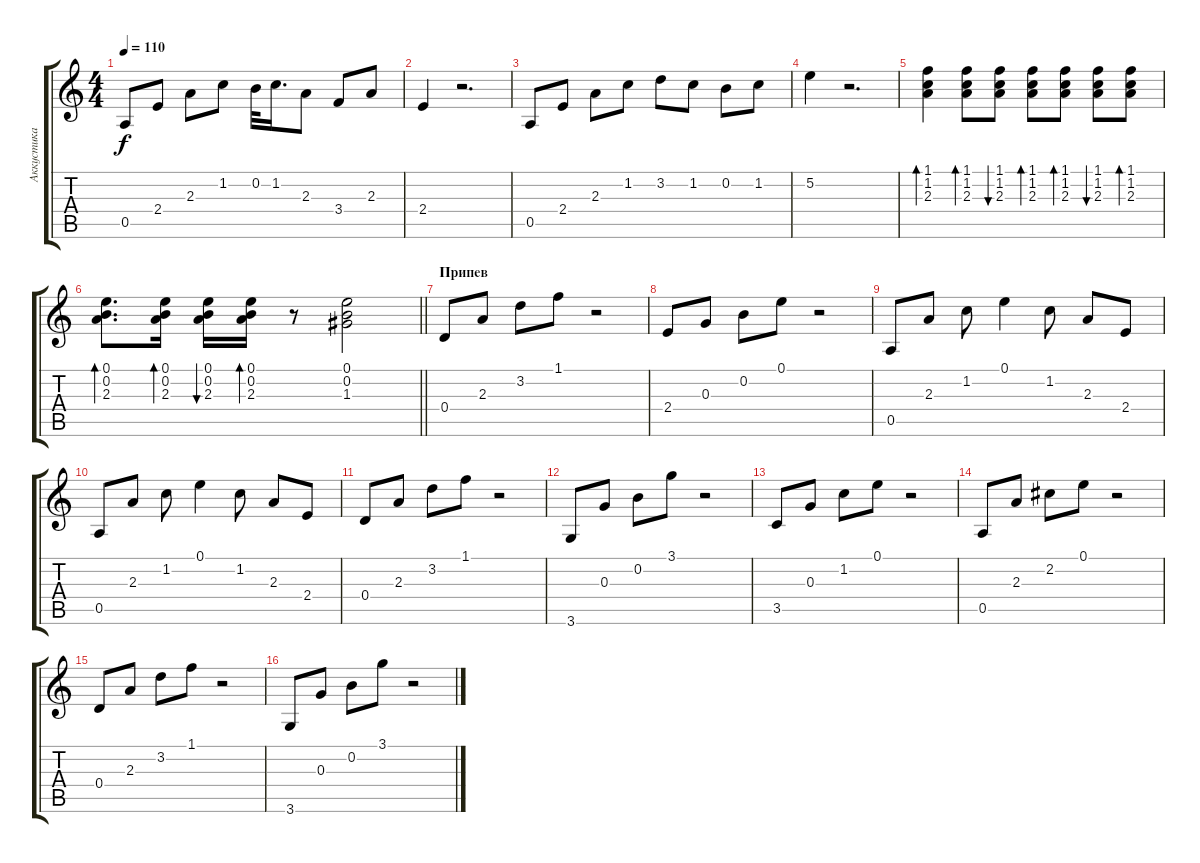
\track ("Аккустика" "Аккустика") {instrument acousticguitarnylon}
\staff {score tabs}
\tuning (E4 B3 G3 D3 A2 E2) {hide}
\ts (4 4)
\tempo 110
\clef g2
\ks c
0.5.8{dy f} 2.4.8 2.3.8 1.2.8 0.2.32 1.2.16{d} 2.3.8 3.4.8 2.3.8 |
2.4.4 r.2{d} |
0.5.8 2.4.8 2.3.8 1.2.8 3.2.8 1.2.8 0.2.8 1.2.8 |
5.2.4 r.2{d} |
(1.1 1.2 2.3).4{bd 60} (1.1 1.2 2.3).8{bd 60} (1.1 1.2 2.3).8{bu 60} (1.1 1.2 2.3).8{bd 60} (1.1 1.2 2.3).8{bd 60} (1.1 1.2 2.3).8{bu 60} (1.1 1.2 2.3).8{bd 60} |
\barLineRight lightlight
(0.1 0.2 2.3).8{d bd 60} (0.1 0.2 2.3).16{bd 60} (0.1 0.2 2.3).16{bu 60} (0.1 0.2 2.3).16{bd 60} r.8 (0.1 0.2 1.3).2 |
\section ("" "Припев")
0.4.8 2.3.8 3.2.8 1.1.8 r.2 |
2.4.8 0.3.8 0.2.8 0.1.8 r.2 |
0.5.8 2.3.8 1.2.8 0.1.4 1.2.8 2.3.8 2.4.8 |
0.5.8 2.3.8 1.2.8 0.1.4 1.2.8 2.3.8 2.4.8 |
0.4.8 2.3.8 3.2.8 1.1.8 r.2 |
3.6.8 0.3.8 0.2.8 3.1.8 r.2 |
3.5.8 0.3.8 1.2.8 0.1.8 r.2 |
0.5.8 2.3.8 2.2.8 0.1.8 r.2 |
0.4.8 2.3.8 3.2.8 1.1.8 r.2 |
3.6.8 0.3.8 0.2.8 3.1.8 r.2
